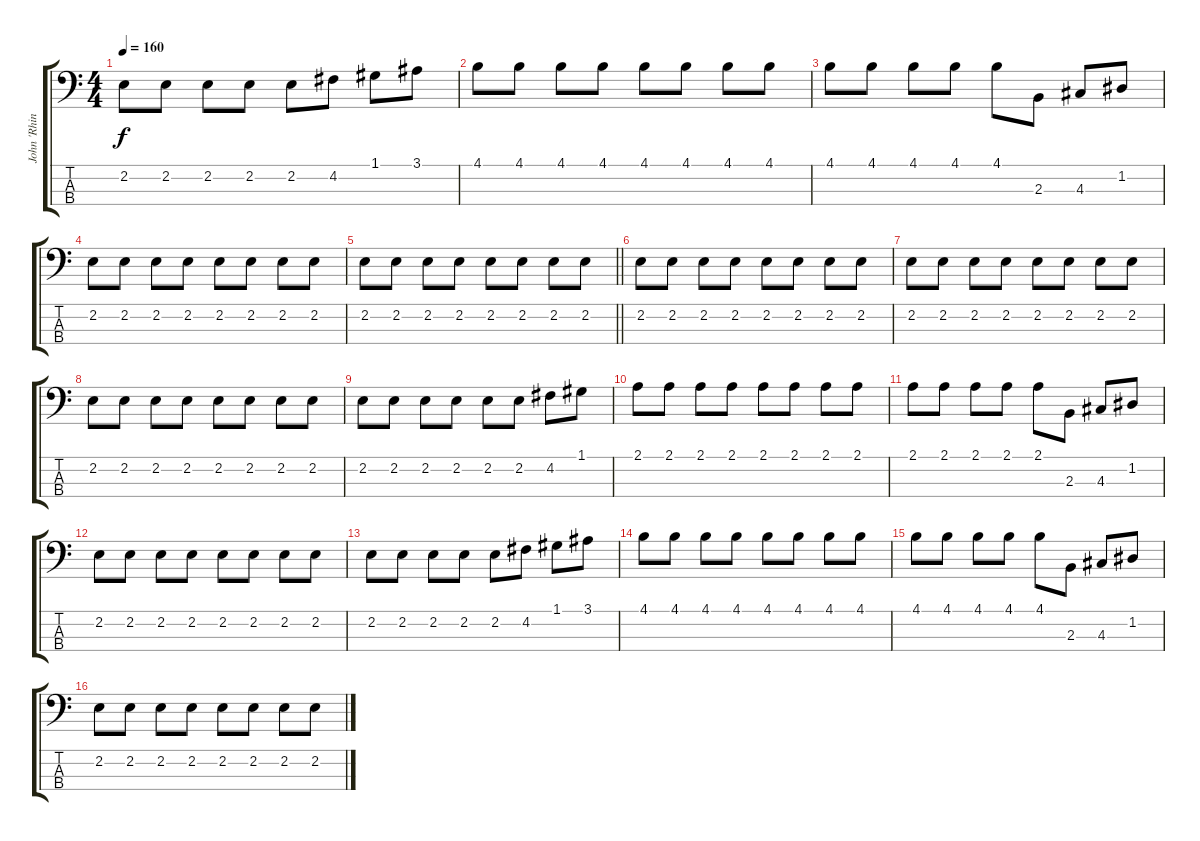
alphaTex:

\track ("John 'Rhino' Edwards (Bass)" "John 'Rhin") {instrument electricbasspick}
\staff {score tabs}
\tuning (G2 D2 A1 E1) {hide}
\ts (4 4)
\tempo 160
\clef f4
\ks c
2.2.8{dy f} 2.2.8 2.2.8 2.2.8 2.2.8 4.2.8 1.1.8 3.1.8 |
4.1.8 4.1.8 4.1.8 4.1.8 4.1.8 4.1.8 4.1.8 4.1.8 |
4.1.8 4.1.8 4.1.8 4.1.8 4.1.8 2.3.8 4.3.8 1.2.8 |
2.2.8 2.2.8 2.2.8 2.2.8 2.2.8 2.2.8 2.2.8 2.2.8 |
\barLineRight lightlight
2.2.8 2.2.8 2.2.8 2.2.8 2.2.8 2.2.8 2.2.8 2.2.8 |
2.2.8 2.2.8 2.2.8 2.2.8 2.2.8 2.2.8 2.2.8 2.2.8 |
2.2.8 2.2.8 2.2.8 2.2.8 2.2.8 2.2.8 2.2.8 2.2.8 |
2.2.8 2.2.8 2.2.8 2.2.8 2.2.8 2.2.8 2.2.8 2.2.8 |
2.2.8 2.2.8 2.2.8 2.2.8 2.2.8 2.2.8 4.2.8 1.1.8 |
2.1.8 2.1.8 2.1.8 2.1.8 2.1.8 2.1.8 2.1.8 2.1.8 |
2.1.8 2.1.8 2.1.8 2.1.8 2.1.8 2.3.8 4.3.8 1.2.8 |
2.2.8 2.2.8 2.2.8 2.2.8 2.2.8 2.2.8 2.2.8 2.2.8 |
2.2.8 2.2.8 2.2.8 2.2.8 2.2.8 4.2.8 1.1.8 3.1.8 |
4.1.8 4.1.8 4.1.8 4.1.8 4.1.8 4.1.8 4.1.8 4.1.8 |
4.1.8 4.1.8 4.1.8 4.1.8 4.1.8 2.3.8 4.3.8 1.2.8 |
2.2.8 2.2.8 2.2.8 2.2.8 2.2.8 2.2.8 2.2.8 2.2.8
